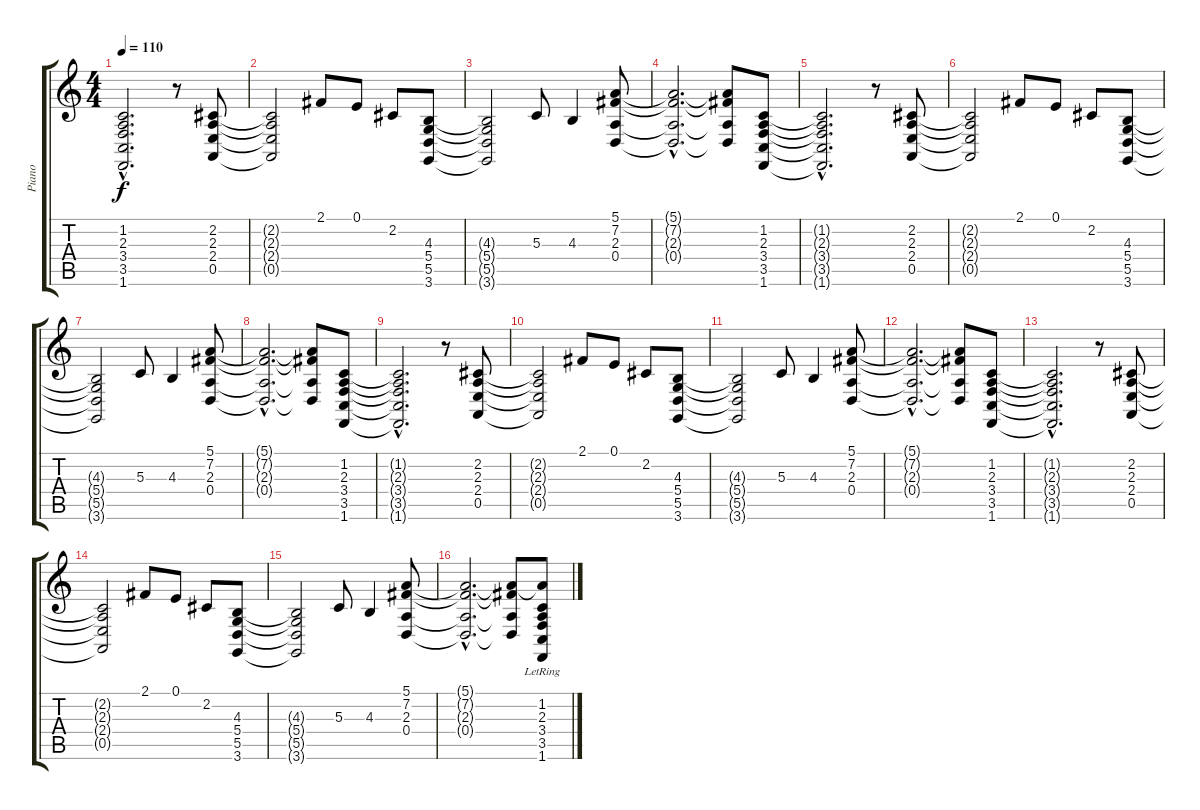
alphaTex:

\track ("Piano" "Piano") {instrument electricgrandpiano}
\staff {score tabs}
\tuning (E4 B3 G3 D3 A2 E2) {hide}
\ts (4 4)
\tempo 110
\clef g2
\ks c
(1.2{hac t} 2.3{hac t} 3.4{hac t} 3.5{hac t} 1.6{hac t}).2{d dy f} r.8 (2.2 2.3 2.4 0.5).8 |
(2.2{t} 2.3{t} 2.4{t} 0.5{t}).2 2.1.8 0.1.8 2.2.8 (4.3 5.4 5.5 3.6).8 |
(4.3{t} 5.4{t} 5.5{t} 3.6{t}).2 5.3.8 4.3.4 (5.1 7.2 2.3 0.4).8 |
(5.1{hac t} 7.2{hac t} 2.3{hac t} 0.4{hac t}).2{d} (5.1{t} 7.2{t} 2.3{t} 0.4{t}).8 (1.2 2.3 3.4 3.5 1.6).8 |
(1.2{hac t} 2.3{hac t} 3.4{hac t} 3.5{hac t} 1.6{hac t}).2{d} r.8 (2.2 2.3 2.4 0.5).8 |
(2.2{t} 2.3{t} 2.4{t} 0.5{t}).2 2.1.8 0.1.8 2.2.8 (4.3 5.4 5.5 3.6).8 |
(4.3{t} 5.4{t} 5.5{t} 3.6{t}).2 5.3.8 4.3.4 (5.1 7.2 2.3 0.4).8 |
(5.1{hac t} 7.2{hac t} 2.3{hac t} 0.4{hac t}).2{d} (5.1{t} 7.2{t} 2.3{t} 0.4{t}).8 (1.2 2.3 3.4 3.5 1.6).8 |
(1.2{hac t} 2.3{hac t} 3.4{hac t} 3.5{hac t} 1.6{hac t}).2{d} r.8 (2.2 2.3 2.4 0.5).8 |
(2.2{t} 2.3{t} 2.4{t} 0.5{t}).2 2.1.8 0.1.8 2.2.8 (4.3 5.4 5.5 3.6).8 |
(4.3{t} 5.4{t} 5.5{t} 3.6{t}).2 5.3.8 4.3.4 (5.1 7.2 2.3 0.4).8 |
(5.1{hac t} 7.2{hac t} 2.3{hac t} 0.4{hac t}).2{d} (5.1{t} 7.2{t} 2.3{t} 0.4{t}).8 (1.2 2.3 3.4 3.5 1.6).8 |
(1.2{hac t} 2.3{hac t} 3.4{hac t} 3.5{hac t} 1.6{hac t}).2{d} r.8 (2.2 2.3 2.4 0.5).8 |
(2.2{t} 2.3{t} 2.4{t} 0.5{t}).2 2.1.8 0.1.8 2.2.8 (4.3 5.4 5.5 3.6).8 |
(4.3{t} 5.4{t} 5.5{t} 3.6{t}).2 5.3.8 4.3.4 (5.1 7.2 2.3 0.4).8 |
(5.1{hac t} 7.2{hac t} 2.3{hac t} 0.4{hac t}).2{d} (5.1{t} 7.2{t} 2.3{t} 0.4{t}).8 (5.1{t} 1.2 2.3{lr} 3.4 3.5{lr} 1.6).8
